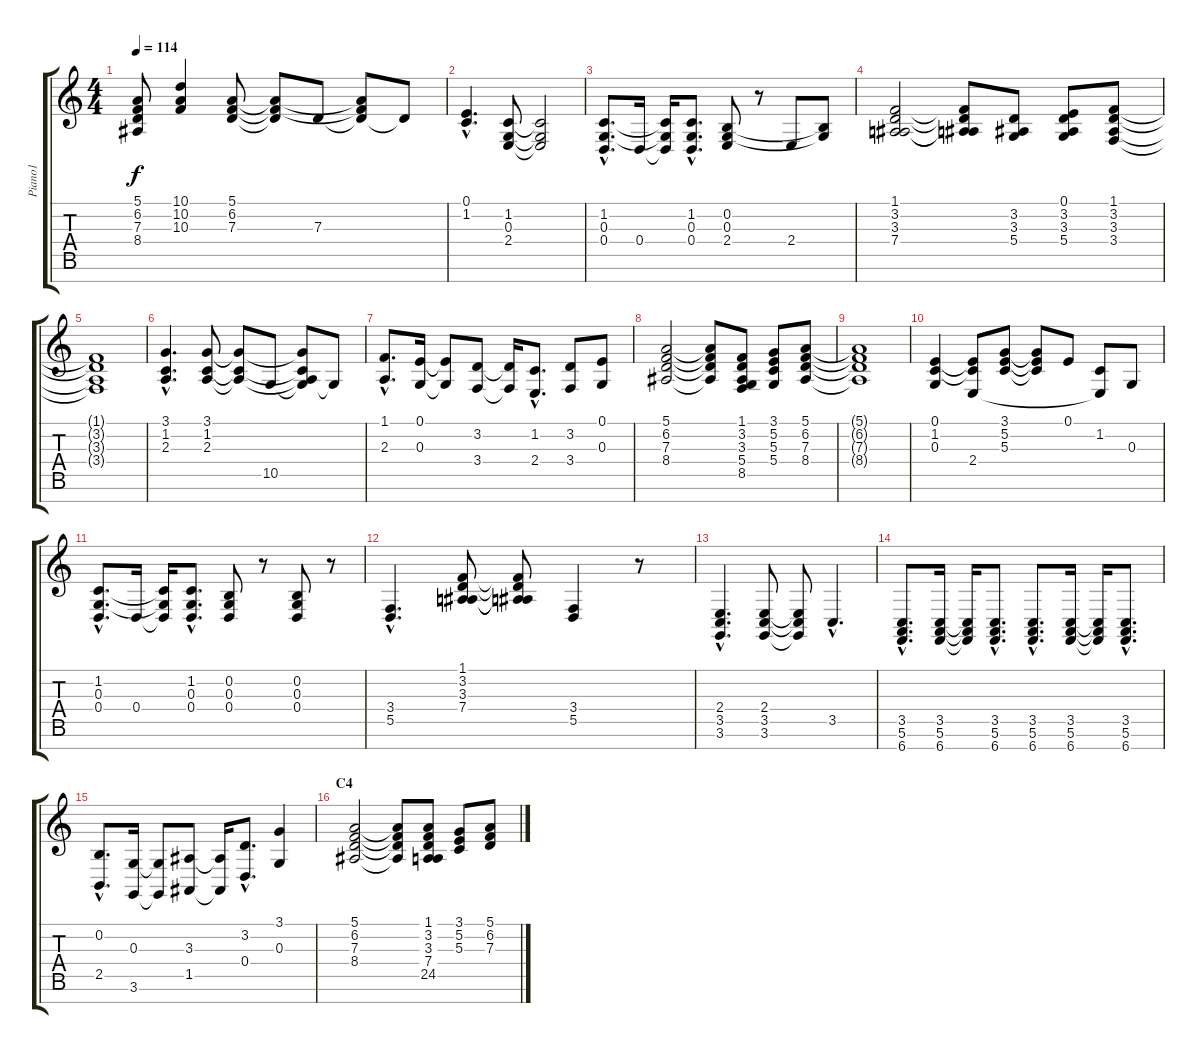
\track ("Piano1" "Piano1") {instrument brightacousticpiano}
\staff {score tabs}
\tuning (E4 B3 G3 D3 A2 E2 B1) {hide}
\ts (4 4)
\tempo 114
\clef g2
\ks c
(5.1{t} 6.2{t} 7.3{t} 8.4{t}).8{dy f} (10.1 10.2 10.3).4 (5.1 6.2 7.3).8 (5.1{t} 6.2{t} 7.3{t}).8 7.3.8 (5.1{t} 6.2{t} 7.3{t}).8 7.3{t}.8 |
(0.1{hac} 1.2{hac}).4{d} (1.2 0.3 2.4).8 (1.2{t} 0.3{t} 2.4{t}).2 |
(1.2{hac} 0.3{hac} 0.4{hac}).8{d} 0.4.16 (1.2{t} 0.3{t} 0.4{t}).16 (1.2{hac} 0.3{hac} 0.4{hac}).8{d} (0.2 0.3 2.4).8 r.8 2.4.8 (0.2{t} 0.3{t}).8 |
(1.1 3.2 3.3 7.4).2 (1.1{t} 3.2{t} 3.3{t} 7.4{t}).8 (3.2 3.3 5.4).8 (0.1 3.2 3.3 5.4).8 (1.1 3.2 3.3 3.4).8 |
(1.1{t} 3.2{t} 3.3{t} 3.4{t}).1 |
(3.1{hac} 1.2{hac} 2.3{hac}).4{d} (3.1 1.2 2.3).8 (3.1{t} 1.2{t} 2.3{t}).8 10.5.8 (3.1{t} 1.2{t} 2.3{t} 10.5{t}).8 10.5{t}.8 |
(1.1{hac} 2.3{hac}).8{d} (0.1 0.3).16 (0.1{t} 0.3{t}).8 (3.2 3.4).8 (3.2{t} 3.4{t}).16 (1.2{hac} 2.4{hac}).8{d} (3.2 3.4).8 (0.1 0.3).8 |
(5.1 6.2 7.3 8.4).2 (5.1{t} 6.2{t} 7.3{t} 8.4{t}).8 (1.1 3.2 3.3 5.4 8.5).8 (3.1 5.2 5.3 5.4).8 (5.1 6.2 7.3 8.4).8 |
(5.1{t} 6.2{t} 7.3{t} 8.4{t}).1 |
(0.1 1.2 0.3).4 (0.1{t} 1.2{t} 2.4).8 (3.1 5.2 5.3).8 (3.1{t} 5.2{t} 5.3{t}).8 0.1.8 (1.2 2.4{t}).8 0.3.8 |
(1.2{hac} 0.3{hac} 0.4{hac}).8{d} 0.4.16 (1.2{t} 0.3{t} 0.4{t}).16 (1.2{hac} 0.3{hac} 0.4{hac}).8{d} (0.2 0.3 0.4).8 r.8 (0.2 0.3 0.4).8 r.8 |
(3.4{hac} 5.5{hac}).4{d} (1.1 3.2 3.3 7.4).8 (1.1{t} 3.2{t} 3.3{t} 7.4{t}).8 (3.4 5.5).4 r.8 |
(2.4{hac} 3.5{hac} 3.6{hac}).4{d} (2.4 3.5 3.6).8 (2.4{t} 3.5{t} 3.6{t}).8 3.5{hac}.4{d} |
(3.5{hac} 5.6{hac} 6.7{hac}).8{d} (3.5 5.6 6.7).16 (3.5{t} 5.6{t} 6.7{t}).16 (3.5{hac} 5.6{hac} 6.7{hac}).8{d} (3.5{hac} 5.6{hac} 6.7{hac}).8{d} (3.5 5.6 6.7).16 (3.5{t} 5.6{t} 6.7{t}).16 (3.5{hac} 5.6{hac} 6.7{hac}).8{d} |
(0.2{hac} 2.5{hac}).8{d} (0.3 3.6).16 (0.3{t} 3.6{t}).8 (3.3 1.5).8 (3.3{t} 1.5{t}).16 (3.2{hac} 0.4{hac}).8{d} (3.1 0.3).4 |
\section ("" "C4")
(5.1 6.2 7.3 8.4).2 (5.1{t} 6.2{t} 7.3{t} 8.4{t}).8 (1.1 3.2 3.3 7.4 24.5).8 (3.1 5.2 5.3).8 (5.1 6.2 7.3).8
